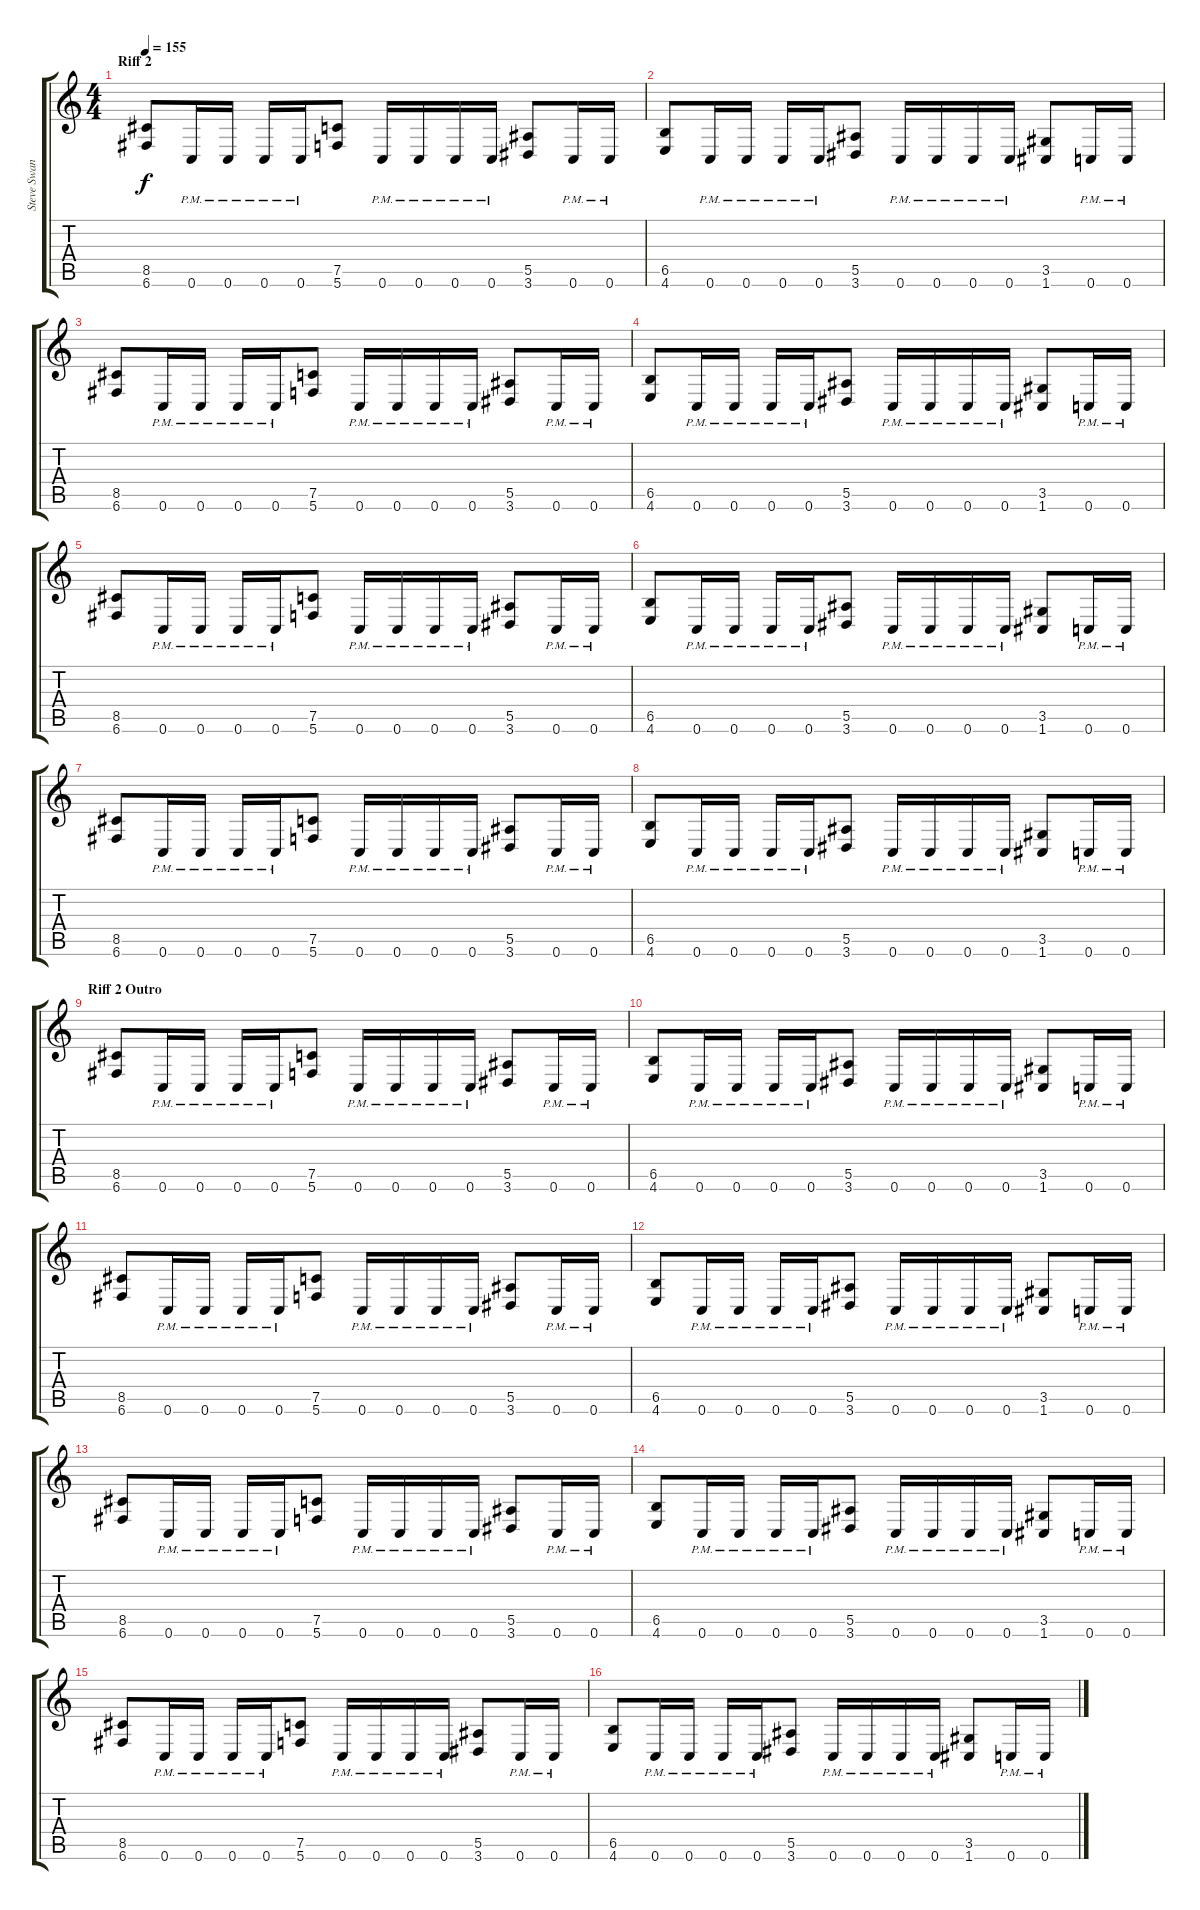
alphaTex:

\track ("Steve Swanson(Rythm Guitar,Solo)" "Steve Swan") {instrument distortionguitar}
\staff {score tabs}
\tuning (C4 G3 Eb3 Bb2 F2 C2) {hide}
\ts (4 4)
\section ("" "Riff 2")
\tempo 155
\clef g2
\ks c
(8.5 6.6).8{dy f} 0.6{pm}.16 0.6{pm}.16 0.6{pm}.16 0.6{pm}.16 (7.5 5.6).8 0.6{pm}.16 0.6{pm}.16 0.6{pm}.16 0.6{pm}.16 (5.5 3.6).8 0.6{pm}.16 0.6{pm}.16 |
(6.5 4.6).8 0.6{pm}.16 0.6{pm}.16 0.6{pm}.16 0.6{pm}.16 (5.5 3.6).8 0.6{pm}.16 0.6{pm}.16 0.6{pm}.16 0.6{pm}.16 (3.5 1.6).8 0.6{pm}.16 0.6{pm}.16 |
(8.5 6.6).8 0.6{pm}.16 0.6{pm}.16 0.6{pm}.16 0.6{pm}.16 (7.5 5.6).8 0.6{pm}.16 0.6{pm}.16 0.6{pm}.16 0.6{pm}.16 (5.5 3.6).8 0.6{pm}.16 0.6{pm}.16 |
(6.5 4.6).8 0.6{pm}.16 0.6{pm}.16 0.6{pm}.16 0.6{pm}.16 (5.5 3.6).8 0.6{pm}.16 0.6{pm}.16 0.6{pm}.16 0.6{pm}.16 (3.5 1.6).8 0.6{pm}.16 0.6{pm}.16 |
(8.5 6.6).8 0.6{pm}.16 0.6{pm}.16 0.6{pm}.16 0.6{pm}.16 (7.5 5.6).8 0.6{pm}.16 0.6{pm}.16 0.6{pm}.16 0.6{pm}.16 (5.5 3.6).8 0.6{pm}.16 0.6{pm}.16 |
(6.5 4.6).8 0.6{pm}.16 0.6{pm}.16 0.6{pm}.16 0.6{pm}.16 (5.5 3.6).8 0.6{pm}.16 0.6{pm}.16 0.6{pm}.16 0.6{pm}.16 (3.5 1.6).8 0.6{pm}.16 0.6{pm}.16 |
(8.5 6.6).8 0.6{pm}.16 0.6{pm}.16 0.6{pm}.16 0.6{pm}.16 (7.5 5.6).8 0.6{pm}.16 0.6{pm}.16 0.6{pm}.16 0.6{pm}.16 (5.5 3.6).8 0.6{pm}.16 0.6{pm}.16 |
(6.5 4.6).8 0.6{pm}.16 0.6{pm}.16 0.6{pm}.16 0.6{pm}.16 (5.5 3.6).8 0.6{pm}.16 0.6{pm}.16 0.6{pm}.16 0.6{pm}.16 (3.5 1.6).8 0.6{pm}.16 0.6{pm}.16 |
\section ("" "Riff 2 Outro")
(8.5 6.6).8 0.6{pm}.16 0.6{pm}.16 0.6{pm}.16 0.6{pm}.16 (7.5 5.6).8 0.6{pm}.16 0.6{pm}.16 0.6{pm}.16 0.6{pm}.16 (5.5 3.6).8 0.6{pm}.16 0.6{pm}.16 |
(6.5 4.6).8 0.6{pm}.16 0.6{pm}.16 0.6{pm}.16 0.6{pm}.16 (5.5 3.6).8 0.6{pm}.16 0.6{pm}.16 0.6{pm}.16 0.6{pm}.16 (3.5 1.6).8 0.6{pm}.16 0.6{pm}.16 |
(8.5 6.6).8 0.6{pm}.16 0.6{pm}.16 0.6{pm}.16 0.6{pm}.16 (7.5 5.6).8 0.6{pm}.16 0.6{pm}.16 0.6{pm}.16 0.6{pm}.16 (5.5 3.6).8 0.6{pm}.16 0.6{pm}.16 |
(6.5 4.6).8 0.6{pm}.16 0.6{pm}.16 0.6{pm}.16 0.6{pm}.16 (5.5 3.6).8 0.6{pm}.16 0.6{pm}.16 0.6{pm}.16 0.6{pm}.16 (3.5 1.6).8 0.6{pm}.16 0.6{pm}.16 |
(8.5 6.6).8 0.6{pm}.16 0.6{pm}.16 0.6{pm}.16 0.6{pm}.16 (7.5 5.6).8 0.6{pm}.16 0.6{pm}.16 0.6{pm}.16 0.6{pm}.16 (5.5 3.6).8 0.6{pm}.16 0.6{pm}.16 |
(6.5 4.6).8 0.6{pm}.16 0.6{pm}.16 0.6{pm}.16 0.6{pm}.16 (5.5 3.6).8 0.6{pm}.16 0.6{pm}.16 0.6{pm}.16 0.6{pm}.16 (3.5 1.6).8 0.6{pm}.16 0.6{pm}.16 |
(8.5 6.6).8 0.6{pm}.16 0.6{pm}.16 0.6{pm}.16 0.6{pm}.16 (7.5 5.6).8 0.6{pm}.16 0.6{pm}.16 0.6{pm}.16 0.6{pm}.16 (5.5 3.6).8 0.6{pm}.16 0.6{pm}.16 |
(6.5 4.6).8 0.6{pm}.16 0.6{pm}.16 0.6{pm}.16 0.6{pm}.16 (5.5 3.6).8 0.6{pm}.16 0.6{pm}.16 0.6{pm}.16 0.6{pm}.16 (3.5 1.6).8 0.6{pm}.16 0.6{pm}.16
